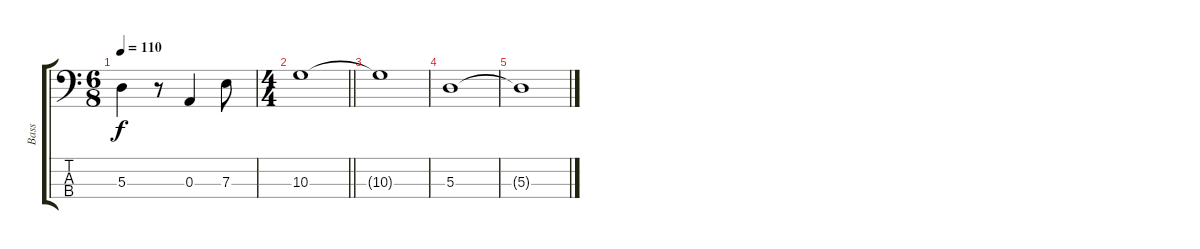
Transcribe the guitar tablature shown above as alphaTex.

\track ("Bass" "Bass") {instrument electricbassfinger}
\staff {score tabs}
\tuning (G2 D2 A1 E1) {hide}
\ts (6 8)
\tempo 110
\clef f4
\ks c
5.3.4{dy f} r.8 0.3.4 7.3.8 |
\ts (4 4)
\barLineRight lightlight
10.3.1 |
10.3{t}.1 |
5.3.1 |
5.3{t}.1
